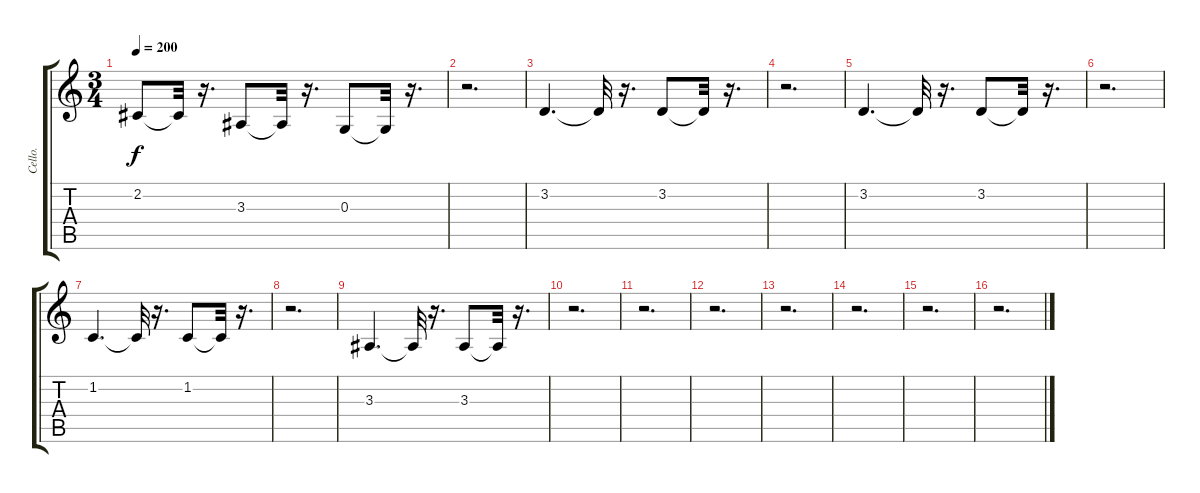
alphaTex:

\track ("Cello." "Cello.") {instrument pizzicatostrings}
\staff {score tabs}
\tuning (E4 B3 G3 D3 A2 E2) {hide}
\ts (3 4)
\tempo 200
\clef g2
\ks c
2.2.8{dy f} 2.2{t}.32 r.16{d} 3.3.8 3.3{t}.32 r.16{d} 0.3.8 0.3{t}.32 r.16{d} |
r.2{d} |
3.2.4{d} 3.2{t}.32 r.16{d} 3.2.8 3.2{t}.32 r.16{d} |
r.2{d} |
3.2.4{d} 3.2{t}.32 r.16{d} 3.2.8 3.2{t}.32 r.16{d} |
r.2{d} |
1.2.4{d} 1.2{t}.32 r.16{d} 1.2.8 1.2{t}.32 r.16{d} |
r.2{d} |
3.3.4{d} 3.3{t}.32 r.16{d} 3.3.8 3.3{t}.32 r.16{d} |
r.2{d} |
r.2{d} |
r.2{d} |
r.2{d} |
r.2{d} |
r.2{d} |
r.2{d}
